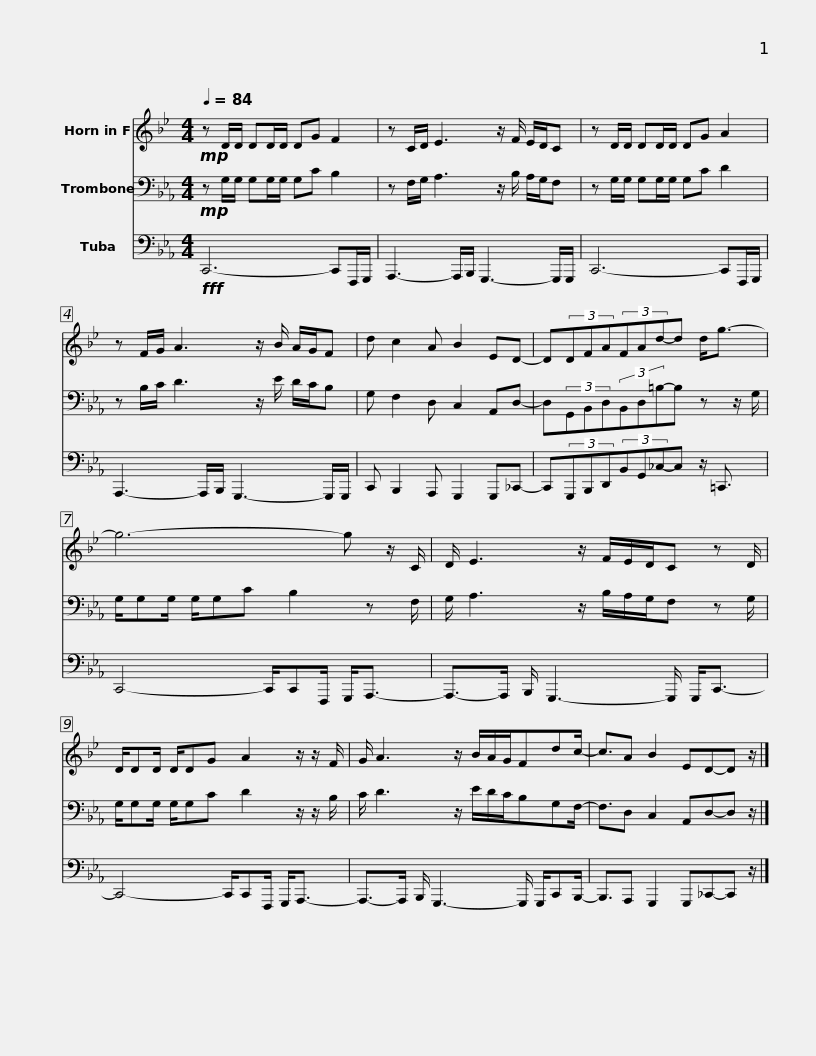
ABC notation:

X:1
%%score 1 2 3
L:1/8
Q:1/4=84
M:4/4
I:linebreak $
K:Eb
V:1 treble transpose=-7
V:2 bass
V:3 bass
V:1
[K:Bb]!mp! z D/D/ DD/D/ DG F2 | z C/D/ E3 z/ F/ E/D/C | z D/D/ DD/D/ DG A2 |$ z F/G/ A3 z/ B/ A/G/F | d c2 A B2 ED- | %5
 D(3DFA(3FAd-d d<g- |$ g6- g z/ C/ | D/ E3 z/ F/E/D/C z D/ |$ D/DD/ D/DG A2 z/ z/ F/ | G/ A3 z/ B/A/G/Fdc/- | %10
 c3/2A B2 ED-D z/ |] %11
V:2
!mp! z G,/G,/ G,G,/G,/ G,C B,2 | z F,/G,/ A,3 z/ B,/ A,/G,/F, | z G,/G,/ G,G,/G,/ G,C D2 |$ z B,/C/ D3 z/ E/ D/C/B, | G, F,2 D, C,2 A,,D,- | %5
 D,(3G,,B,,D,(3B,,D,=B,-B, z z/ G,/ |$ G,/G,G,/ G,/G,C B,2 z F,/ | G,/ A,3 z/ B,/A,/G,/F, z G,/ |$ G,/G,G,/ G,/G,C D2 z/ z/ B,/ | C/ D3 z/ E/D/C/B,G,F,/- | %10
 F,3/2D, C,2 A,,D,-D, z/ |] %11
V:3
!fff! C,,6- C,,F,,,/G,,,/ | A,,,3- A,,,/B,,,/ G,,,3- G,,,/G,,,/ | C,,6- C,,F,,,/G,,,/ |$ A,,,3- A,,,/B,,,/ G,,,3- G,,,/G,,,/ | C,, B,,,2 A,,, G,,,2 G,,,_C,,- | %5
 C,,(3G,,,B,,,D,,(3B,,G,,_C,-C, z/ =C,,3/2 |$ C,,4- C,,/C,,F,,,/ G,,,<A,,,- | A,,,->A,,, B,,,/ G,,,3- G,,,/ G,,,<C,,- |$ C,,4- C,,/C,,F,,,/ G,,,<A,,,- | A,,,->A,,, B,,,/ G,,,3- G,,,/ G,,,/C,,B,,,/- | %10
 B,,,3/2A,,, G,,,2 G,,,_C,,-C,, z/ |] %11
